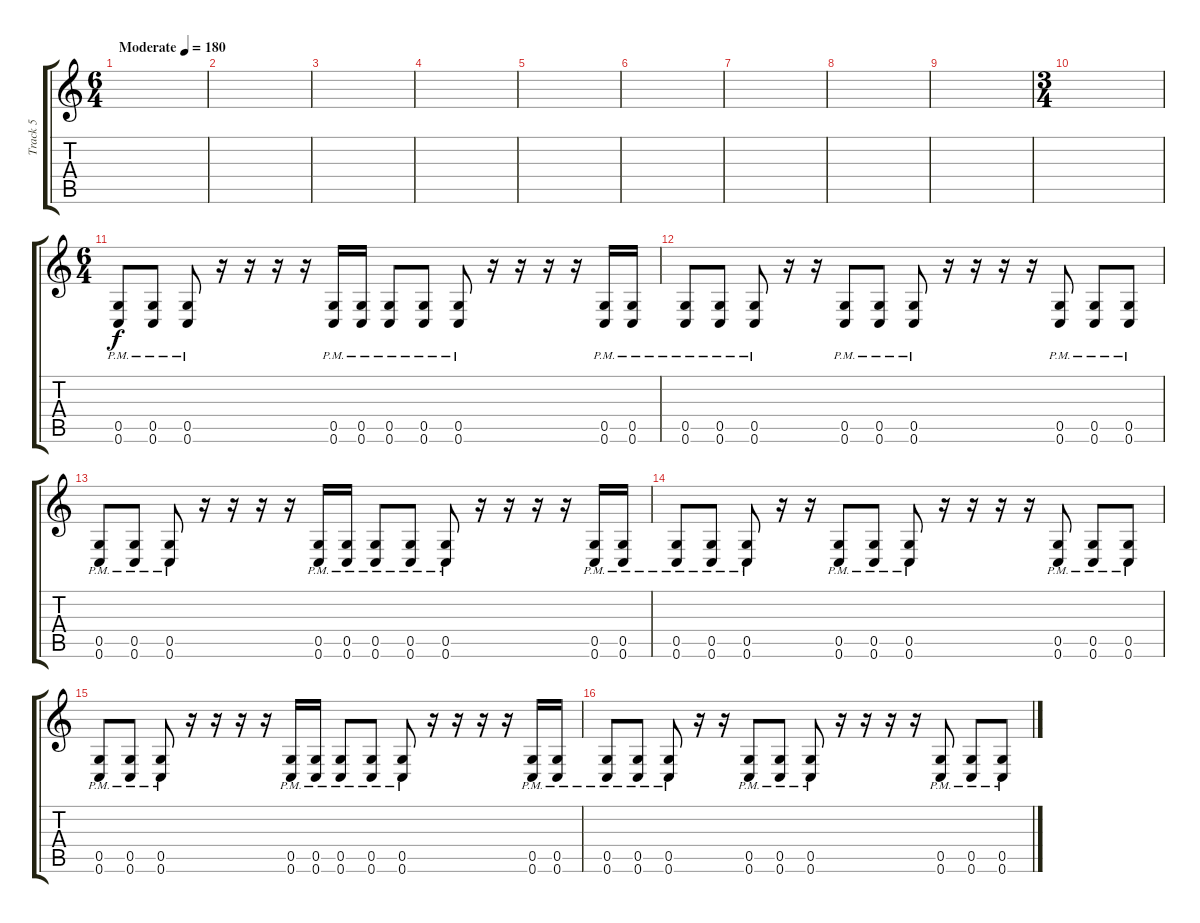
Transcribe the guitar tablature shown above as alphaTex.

\track ("Track 5" "Track 5") {instrument distortionguitar}
\staff {score tabs}
\tuning (D4 A3 F3 C3 G2 C2) {hide}
\ts (6 4)
\tempo (180 "Moderate")
\clef g2
\ks c
|
|
|
|
|
|
|
|
|
\ts (3 4)
|
\ts (6 4)
(0.5{pm} 0.6{pm}).8 (0.5{pm} 0.6{pm}).8 (0.5{pm} 0.6{pm}).8 r.16 r.16 r.16 r.16 (0.5{pm} 0.6{pm}).16 (0.5{pm} 0.6{pm}).16 (0.5{pm} 0.6{pm}).8 (0.5{pm} 0.6{pm}).8 (0.5{pm} 0.6{pm}).8 r.16 r.16 r.16 r.16 (0.5{pm} 0.6{pm}).16 (0.5{pm} 0.6{pm}).16 |
(0.5{pm} 0.6{pm}).8 (0.5{pm} 0.6{pm}).8 (0.5{pm} 0.6{pm}).8 r.16 r.16 (0.5{pm} 0.6{pm}).8 (0.5{pm} 0.6{pm}).8 (0.5{pm} 0.6{pm}).8 r.16 r.16 r.16 r.16 (0.5{pm} 0.6{pm}).8 (0.5{pm} 0.6{pm}).8 (0.5{pm} 0.6{pm}).8 |
(0.5{pm} 0.6{pm}).8 (0.5{pm} 0.6{pm}).8 (0.5{pm} 0.6{pm}).8 r.16 r.16 r.16 r.16 (0.5{pm} 0.6{pm}).16 (0.5{pm} 0.6{pm}).16 (0.5{pm} 0.6{pm}).8 (0.5{pm} 0.6{pm}).8 (0.5{pm} 0.6{pm}).8 r.16 r.16 r.16 r.16 (0.5{pm} 0.6{pm}).16 (0.5{pm} 0.6{pm}).16 |
(0.5{pm} 0.6{pm}).8 (0.5{pm} 0.6{pm}).8 (0.5{pm} 0.6{pm}).8 r.16 r.16 (0.5{pm} 0.6{pm}).8 (0.5{pm} 0.6{pm}).8 (0.5{pm} 0.6{pm}).8 r.16 r.16 r.16 r.16 (0.5{pm} 0.6{pm}).8 (0.5{pm} 0.6{pm}).8 (0.5{pm} 0.6{pm}).8 |
(0.5{pm} 0.6{pm}).8 (0.5{pm} 0.6{pm}).8 (0.5{pm} 0.6{pm}).8 r.16 r.16 r.16 r.16 (0.5{pm} 0.6{pm}).16 (0.5{pm} 0.6{pm}).16 (0.5{pm} 0.6{pm}).8 (0.5{pm} 0.6{pm}).8 (0.5{pm} 0.6{pm}).8 r.16 r.16 r.16 r.16 (0.5{pm} 0.6{pm}).16 (0.5{pm} 0.6{pm}).16 |
(0.5{pm} 0.6{pm}).8 (0.5{pm} 0.6{pm}).8 (0.5{pm} 0.6{pm}).8 r.16 r.16 (0.5{pm} 0.6{pm}).8 (0.5{pm} 0.6{pm}).8 (0.5{pm} 0.6{pm}).8 r.16 r.16 r.16 r.16 (0.5{pm} 0.6{pm}).8 (0.5{pm} 0.6{pm}).8 (0.5{pm} 0.6{pm}).8
